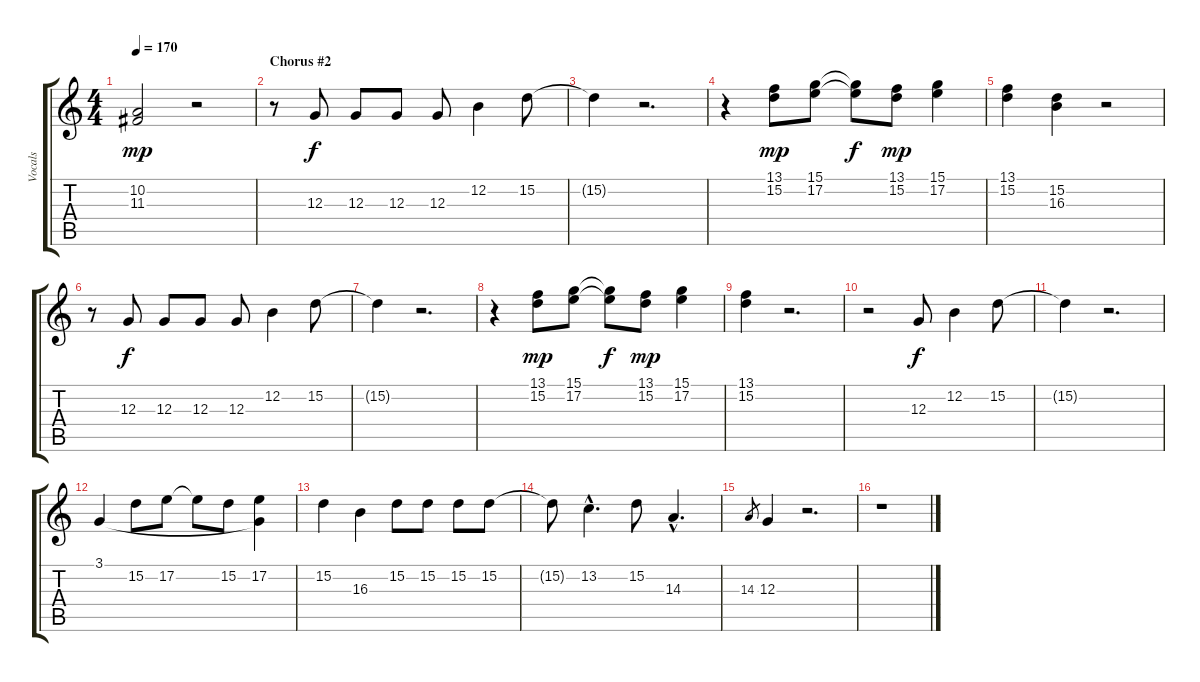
\track ("Vocals" "Vocals") {instrument violin}
\staff {score tabs}
\tuning (E4 B3 G3 D3 A2 E2) {hide}
\ts (4 4)
\tempo 170
\clef g2
\ks c
(10.2 11.3).2{dy mp} r.2 |
\section ("" "Chorus #2")
r.8 12.3.8{dy f} 12.3.8 12.3.8 12.3.8 12.2.4 15.2.8 |
15.2{t}.4 r.2{d} |
r.4 (13.1 15.2).8{dy mp} (15.1 17.2).8 (15.1{t} 17.2{t}).8{dy f} (13.1 15.2).8{dy mp} (15.1 17.2).4 |
(13.1 15.2).4 (15.2 16.3).4 r.2 |
r.8 12.3.8{dy f} 12.3.8 12.3.8 12.3.8 12.2.4 15.2.8 |
15.2{t}.4 r.2{d} |
r.4 (13.1 15.2).8{dy mp} (15.1 17.2).8 (15.1{t} 17.2{t}).8{dy f} (13.1 15.2).8{dy mp} (15.1 17.2).4 |
(13.1 15.2).4 r.2{d} |
r.2 12.3.8{dy f} 12.2.4 15.2.8 |
15.2{t}.4 r.2{d} |
3.1.4 15.2.8 17.2.8 17.2{t}.8 15.2.8 (3.1{t} 17.2).4 |
15.2.4 16.3.4 15.2.8 15.2.8 15.2.8 15.2.8 |
15.2{t}.8 13.2{hac}.4{d} 15.2.8 14.3{hac}.4{d} |
14.3.8{gr} 12.3.4 r.2{d} |
r.1
